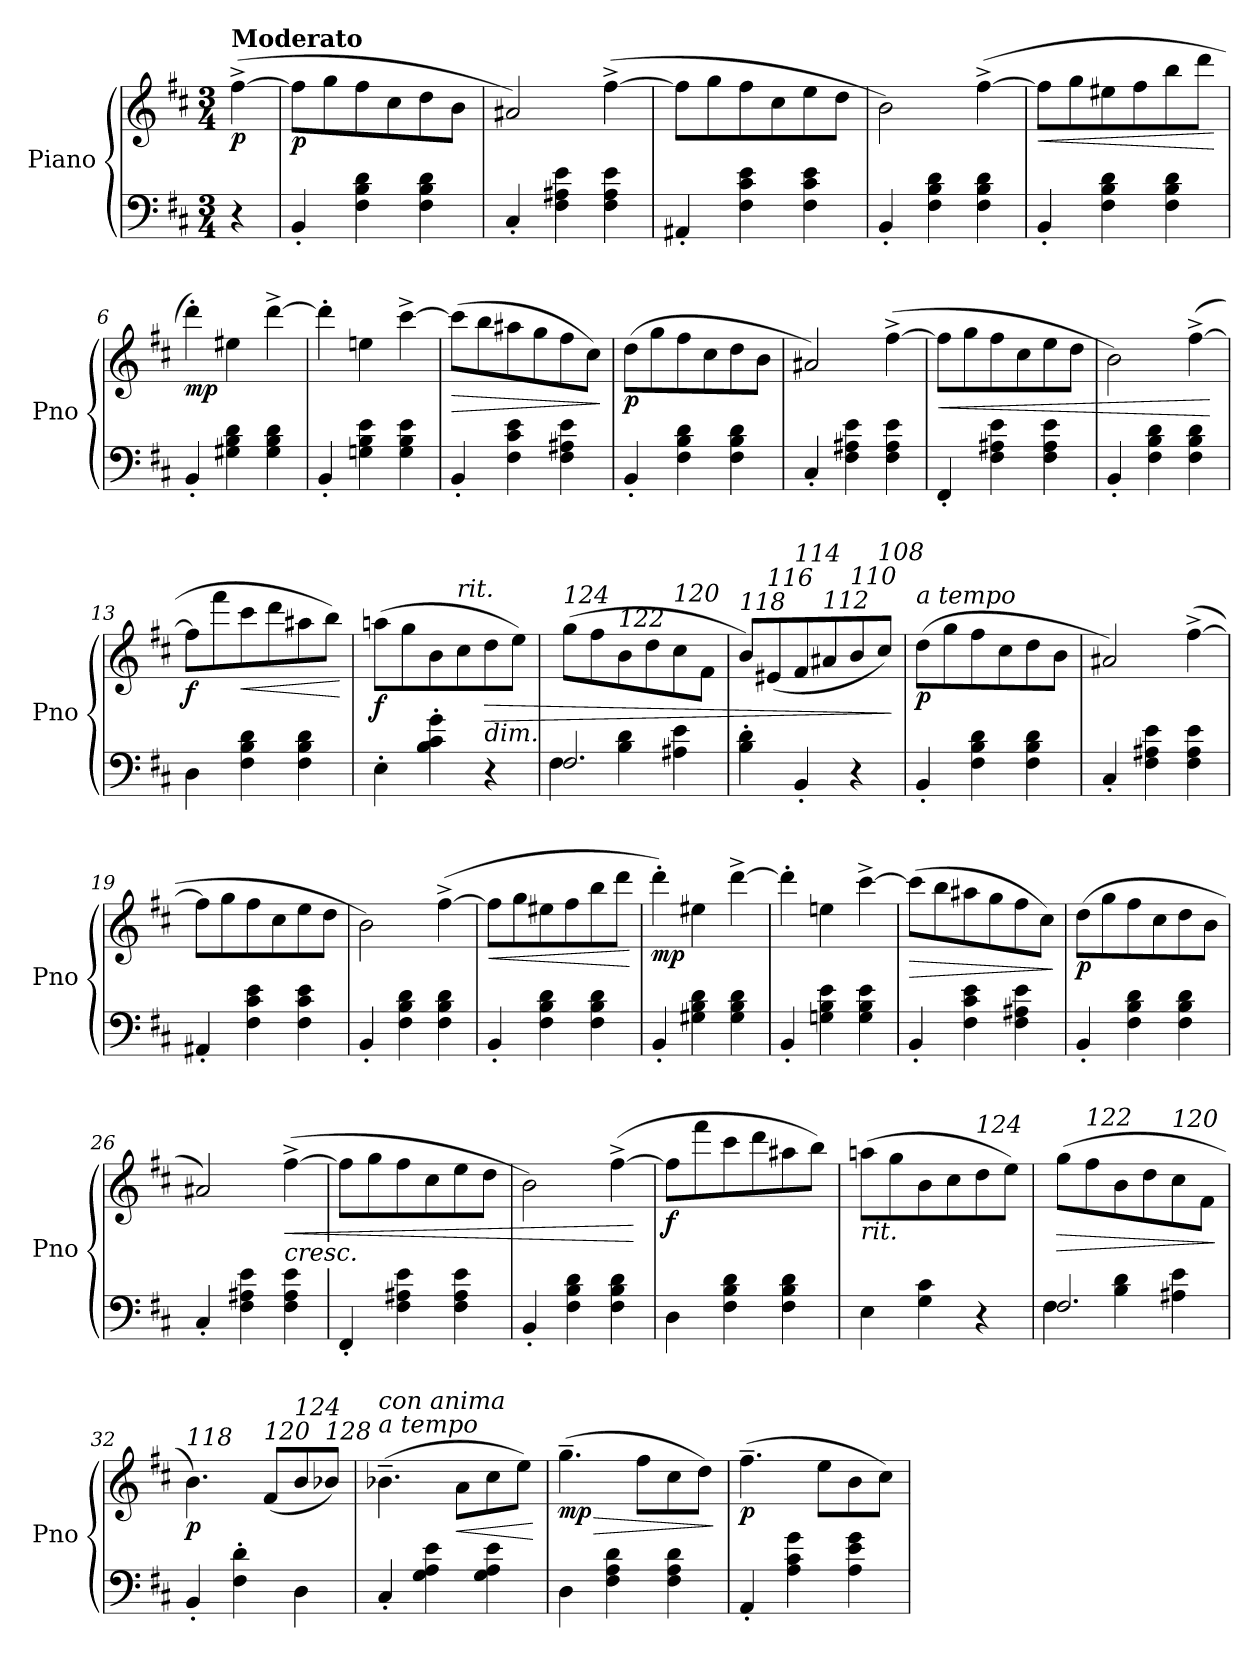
**kern	**kern	**dynam
*part1	*part1	*part1
*staff2	*staff1	*staff1/2
*I"Piano	*	*
*I'Pno	*	*
*clefF4	*clefG2	*
*k[f#c#]	*k[f#c#]	*
*M3/4	*M3/4	*
=	=	=
!	!LO:TX:a:B:t=Moderato	!
!	!	!LO:DY:b
4r	([4ff#^\	p
=1	=1	=1
!	!	!LO:DY:b
4BB'/	8ff#\L]	p
.	8gg\	.
4F#\ 4B\ 4d\	8ff#\	.
.	8cc#\	.
4F#\ 4B\ 4d\	8dd\	.
.	8b\J	.
=2	=2	=2
4C#'/	2a#X/)	.
4F#\ 4A#X\ 4e\	.	.
4F#\ 4A#\ 4e\	([4ff#^\	.
=3	=3	=3
4AA#X'/	8ff#\L]	.
.	8gg\	.
4F#\ 4c#\ 4e\	8ff#\	.
.	8cc#\	.
4F#\ 4c#\ 4e\	8ee\	.
.	8dd\J	.
=4	=4	=4
4BB'/	2b\)	.
4F#\ 4B\ 4d\	.	.
4F#\ 4B\ 4d\	([4ff#^\	.
=5	=5	=5
!	!	!LO:HP:b
4BB'/	8ff#\L]	<
.	8gg\	.
4F#\ 4B\ 4d\	8ee#X\	.
.	8ff#\	.
4F#\ 4B\ 4d\	8bb\	.
.	8ddd\J	.
.	.	[
=6	=6	=6
!	!	!LO:DY:b
4BB'/	4ddd'\)	mp
4G#X\ 4B\ 4d\	4ee#X\	.
4G#\ 4B\ 4d\	[4ddd^\	.
=7	=7	=7
4BB'/	4ddd'\]	.
4Gn\ 4B\ 4e\	4een\	.
4G\ 4B\ 4e\	[4ccc#^\	.
!!LO:LB:g=z
=8	=8	=8
!	!	!LO:HP:b
4BB'/	(8ccc#\L]	>
.	8bb\	.
4F#\ 4c#\ 4e\	8aa#X\	.
.	8gg\	.
4F#\ 4A#X\ 4e\	8ff#\	.
.	8cc#\J)	.
.	.	]
=9	=9	=9
!	!	!LO:DY:b
4BB'/	(8dd\L	p
.	8gg\	.
4F#\ 4B\ 4d\	8ff#\	.
.	8cc#\	.
4F#\ 4B\ 4d\	8dd\	.
.	8b\J	.
=10	=10	=10
4C#'/	2a#X/)	.
4F#\ 4A#X\ 4e\	.	.
4F#\ 4A#\ 4e\	([4ff#^\	.
=11	=11	=11
!	!	!LO:HP:b
4FF#'/	8ff#\L]	<
.	8gg\	.
4F#\ 4A#X\ 4e\	8ff#\	.
.	8cc#\	.
4F#\ 4A#\ 4e\	8ee\	.
.	8dd\J	.
=12	=12	=12
4BB'/	2b\)	.
4F#\ 4B\ 4d\	.	.
4F#\ 4B\ 4d\	([4ff#^\	.
.	.	[
=13	=13	=13
!	!	!LO:DY:b
4D\	8ff#\L]	f
.	8fff#\	.
!	!	!LO:HP:b
4F#\ 4B\ 4d\	8ccc#\	<
.	8ddd\	.
4F#\ 4B\ 4d\	8aa#X\	.
.	8bb\J)	.
.	.	[
=14	=14	=14
!	!	!LO:DY:b
4E'\	(8aan\L	f
.	8gg\	.
4B\' 4c#\' 4g\'	8b\	.
!	!LO:TX:a:i:t=rit.	!
.	8cc#\	.
!	!LO:TX:b:i:t=dim.	!
!	!	!LO:HP:b
4r	8dd\	>
.	8ee\J)	.
!!LO:LB:g=z
=15	=15	=15
*^	*	*
!	!	!LO:TX:a:i:t=124	!
2.F#/	4F#\	(8gg\L	.
.	.	8ff#\	.
!	!	!LO:TX:a:i:t=122	!
.	4B\ 4d\	8b\	.
.	.	8dd\	.
!	!	!LO:TX:a:i:t=120	!
.	4A#X\ 4e\	8cc#\	.
.	.	8f#\J	.
*v	*v	*	*
=16	=16	=16
!	!LO:TX:a:i:t=118	!
4B\' 4d\'	8b/L)	.
!	!LO:TX:a:i:t=116	!
.	(8e#X/	.
!	!LO:TX:a:i:t=114	!
4BB'/	8f#/	.
!	!LO:TX:a:i:t=112	!
.	8a#X/	.
!	!LO:TX:a:i:t=110	!
4r	8b/	.
!	!LO:TX:a:i:t=108	!
.	8cc#/J)	.
.	.	]
=17	=17	=17
!	!LO:TX:a:i:t=a tempo	!
!	!	!LO:DY:b
4BB'/	(8dd\L	p
.	8gg\	.
4F#\ 4B\ 4d\	8ff#\	.
.	8cc#\	.
4F#\ 4B\ 4d\	8dd\	.
.	8b\J	.
=18	=18	=18
4C#'/	2a#X/)	.
4F#\ 4A#X\ 4e\	.	.
4F#\ 4A#\ 4e\	([4ff#^\	.
=19	=19	=19
4AA#X'/	8ff#\L]	.
.	8gg\	.
4F#\ 4c#\ 4e\	8ff#\	.
.	8cc#\	.
4F#\ 4c#\ 4e\	8ee\	.
.	8dd\J	.
=20	=20	=20
4BB'/	2b\)	.
4F#\ 4B\ 4d\	.	.
4F#\ 4B\ 4d\	([4ff#^\	.
=21	=21	=21
!	!	!LO:HP:b
4BB'/	8ff#\L]	<
.	8gg\	.
4F#\ 4B\ 4d\	8ee#X\	.
.	8ff#\	.
4F#\ 4B\ 4d\	8bb\	.
.	8ddd\J	.
.	.	[
!!LO:LB:g=z
=22	=22	=22
!	!	!LO:DY:b
4BB'/	4ddd'\)	mp
4G#X\ 4B\ 4d\	4ee#X\	.
4G#\ 4B\ 4d\	[4ddd^\	.
=23	=23	=23
4BB'/	4ddd'\]	.
4Gn\ 4B\ 4e\	4een\	.
4G\ 4B\ 4e\	[4ccc#^\	.
=24	=24	=24
!	!	!LO:HP:b
4BB'/	(8ccc#\L]	>
.	8bb\	.
4F#\ 4c#\ 4e\	8aa#X\	.
.	8gg\	.
4F#\ 4A#X\ 4e\	8ff#\	.
.	8cc#\J)	.
.	.	]
=25	=25	=25
!	!	!LO:DY:b
4BB'/	(8dd\L	p
.	8gg\	.
4F#\ 4B\ 4d\	8ff#\	.
.	8cc#\	.
4F#\ 4B\ 4d\	8dd\	.
.	8b\J	.
=26	=26	=26
4C#'/	2a#X/)	.
4F#\ 4A#X\ 4e\	.	.
!	!LO:TX:b:i:t=cresc.	!
!	!	!LO:HP:b
4F#\ 4A#\ 4e\	([4ff#^\	<
=27	=27	=27
4FF#'/	8ff#\L]	.
.	8gg\	.
4F#\ 4A#X\ 4e\	8ff#\	.
.	8cc#\	.
4F#\ 4A#\ 4e\	8ee\	.
.	8dd\J	.
=28	=28	=28
4BB'/	2b\)	.
4F#\ 4B\ 4d\	.	.
4F#\ 4B\ 4d\	([4ff#^\	.
.	.	[
!!LO:LB:g=z
=29	=29	=29
!	!	!LO:DY:b
4D\	8ff#\L]	f
.	8fff#\	.
4F#\ 4B\ 4d\	8ccc#\	.
.	8ddd\	.
4F#\ 4B\ 4d\	8aa#X\	.
.	8bb\J)	.
=30	=30	=30
!	!LO:TX:b:i:t=rit.	!
4E\	(8aan\L	.
.	8gg\	.
4G\ 4c#\	8b\	.
.	8cc#\	.
!	!LO:TX:a:i:t=124	!
4r	8dd\	.
.	8ee\J)	.
=31	=31	=31
*^	*	*
!	!	!	!LO:HP:b
2.F#/	4F#\	(8gg\L	>
!	!	!LO:TX:a:i:t=122	!
.	.	8ff#\	.
.	4B\ 4d\	8b\	.
.	.	8dd\	.
!	!	!LO:TX:a:i:t=120	!
.	4A#X\ 4e\	8cc#\	.
.	.	8f#\J	.
*v	*v	*	*
.	.	]
=32	=32	=32
!	!LO:TX:a:i:t=118	!
!	!	!LO:DY:b
4BB'/	4.b\)	p
4F#\' 4d\'	.	.
!	!LO:TX:a:i:t=120	!
.	(8f#/L	.
!	!LO:TX:a:i:t=124	!
4D\	8b/	.
!	!LO:TX:a:i:t=128	!
.	8b-X/J)	.
=33	=33	=33
!	!LO:TX:a:i:t=a tempo	!
!	!LO:TX:a:i:t=con anima	!
4C#'/	(4.b-X~\	.
4G\ 4A\ 4e\	.	.
!	!	!LO:HP:b
.	8a\L	<
4G\ 4A\ 4e\	8cc#\	.
.	8ee\J)	.
.	.	[
=34	=34	=34
!	!	!LO:HP:b
!	!	!LO:DY:n=1:b
4D\	(4.gg~\	> mp
4F#\ 4A\ 4d\	.	.
.	8ff#\L	.
4F#\ 4A\ 4d\	8cc#\	.
.	8dd\J)	.
.	.	]
=35	=35	=35
!	!	!LO:DY:b
4AA'/	(4.ff#~\	p
4A\ 4c#\ 4g\	.	.
.	8ee\L	.
4A\ 4e\ 4g\	8b\	.
.	8cc#\J)	.
=	=	=
*-	*-	*-
